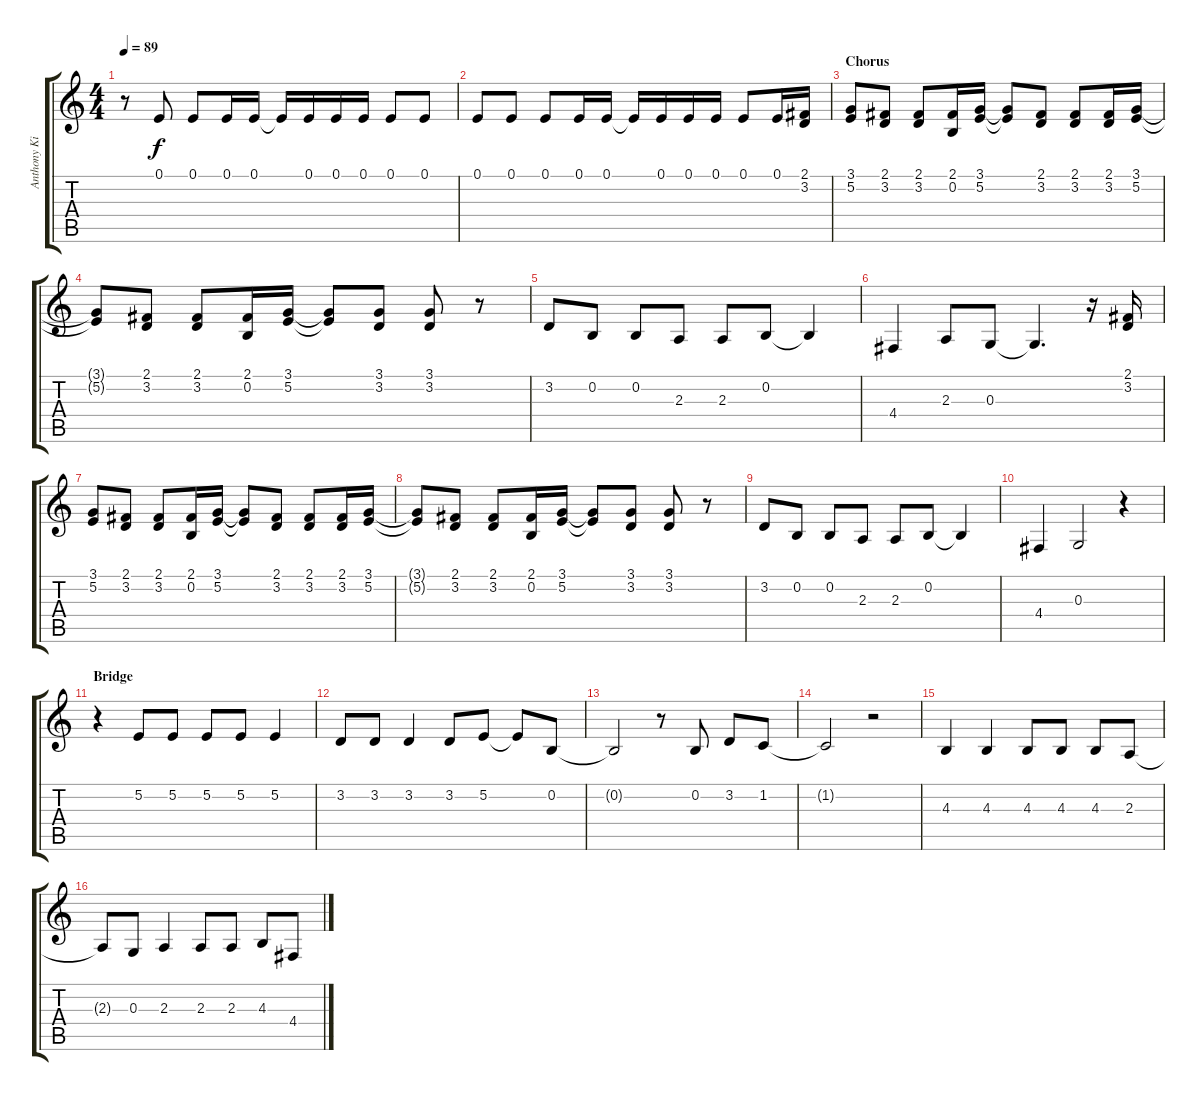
\track ("Anthony Kiedis (Vocals)" "Anthony Ki") {instrument altosax}
\staff {score tabs}
\tuning (E4 B3 G3 D3 A2 E2) {hide}
\ts (4 4)
\tempo 89
\clef g2
\ks c
r.8{dy f} 0.1.8 0.1.8 0.1.16 0.1.16 0.1{t}.16 0.1.16 0.1.16 0.1.16 0.1.8 0.1.8 |
0.1.8 0.1.8 0.1.8 0.1.16 0.1.16 0.1{t}.16 0.1.16 0.1.16 0.1.16 0.1.8 0.1.16 (2.1 3.2).16 |
\section ("" "Chorus")
(3.1 5.2).8 (2.1 3.2).8 (2.1 3.2).8 (2.1 0.2).16 (3.1 5.2).16 (3.1{t} 5.2{t}).8 (2.1 3.2).8 (2.1 3.2).8 (2.1 3.2).16 (3.1 5.2).16 |
(3.1{t} 5.2{t}).8 (2.1 3.2).8 (2.1 3.2).8 (2.1 0.2).16 (3.1 5.2).16 (3.1{t} 5.2{t}).8 (3.1 3.2).8 (3.1 3.2).8 r.8 |
3.2.8 0.2.8 0.2.8 2.3.8 2.3.8 0.2.8 0.2{t}.4 |
4.4.4 2.3.8 0.3.8 0.3{t}.4{d} r.16 (2.1 3.2).16 |
(3.1 5.2).8 (2.1 3.2).8 (2.1 3.2).8 (2.1 0.2).16 (3.1 5.2).16 (3.1{t} 5.2{t}).8 (2.1 3.2).8 (2.1 3.2).8 (2.1 3.2).16 (3.1 5.2).16 |
(3.1{t} 5.2{t}).8 (2.1 3.2).8 (2.1 3.2).8 (2.1 0.2).16 (3.1 5.2).16 (3.1{t} 5.2{t}).8 (3.1 3.2).8 (3.1 3.2).8 r.8 |
3.2.8 0.2.8 0.2.8 2.3.8 2.3.8 0.2.8 0.2{t}.4 |
4.4.4 0.3.2 r.4 |
\section ("" "Bridge")
r.4 5.2.8 5.2.8 5.2.8 5.2.8 5.2.4 |
3.2.8 3.2.8 3.2.4 3.2.8 5.2.8 5.2{t}.8 0.2.8 |
0.2{t}.2 r.8 0.2.8 3.2.8 1.2.8 |
1.2{t}.2 r.2 |
4.3.4 4.3.4 4.3.8 4.3.8 4.3.8 2.3.8 |
2.3{t}.8 0.3.8 2.3.4 2.3.8 2.3.8 4.3.8 4.4.8
